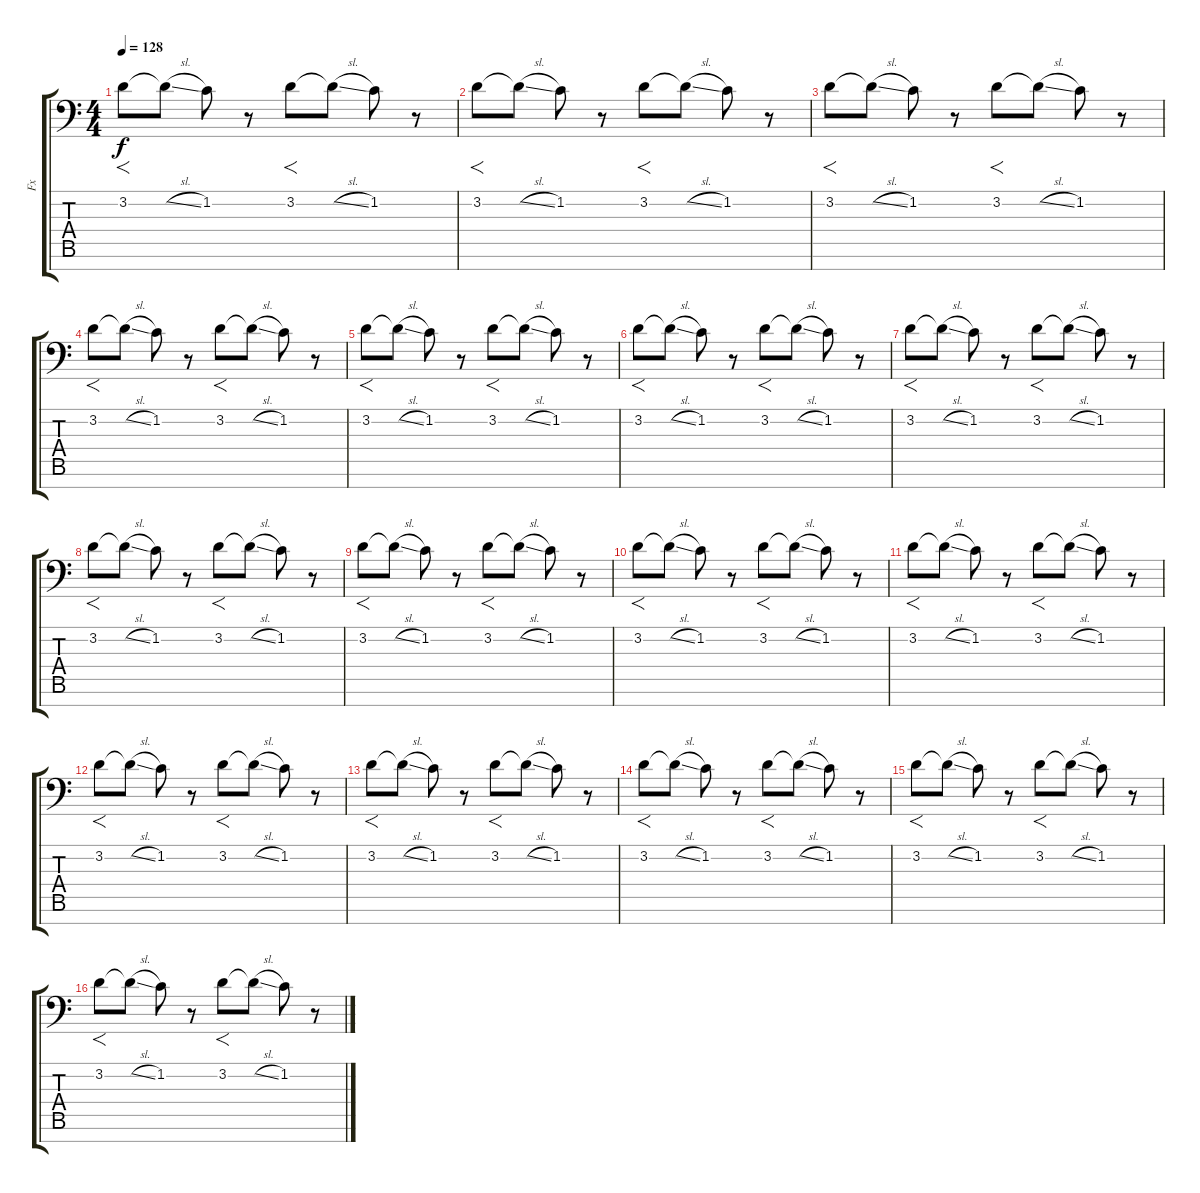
\track ("Fx" "Fx") {instrument electricpiano1}
\staff {score tabs}
\tuning (E4 B3 G3 D3 A2 E2 C-1) {hide}
\ts (4 4)
\tempo 128
\clef f4
\ks c
3.2.8{f dy f} 3.2{sl t}.8 1.2.8 r.8 3.2.8{f} 3.2{sl t}.8 1.2.8 r.8 |
3.2.8{f} 3.2{sl t}.8 1.2.8 r.8 3.2.8{f} 3.2{sl t}.8 1.2.8 r.8 |
3.2.8{f} 3.2{sl t}.8 1.2.8 r.8 3.2.8{f} 3.2{sl t}.8 1.2.8 r.8 |
3.2.8{f} 3.2{sl t}.8 1.2.8 r.8 3.2.8{f} 3.2{sl t}.8 1.2.8 r.8 |
3.2.8{f} 3.2{sl t}.8 1.2.8 r.8 3.2.8{f} 3.2{sl t}.8 1.2.8 r.8 |
3.2.8{f} 3.2{sl t}.8 1.2.8 r.8 3.2.8{f} 3.2{sl t}.8 1.2.8 r.8 |
3.2.8{f} 3.2{sl t}.8 1.2.8 r.8 3.2.8{f} 3.2{sl t}.8 1.2.8 r.8 |
3.2.8{f} 3.2{sl t}.8 1.2.8 r.8 3.2.8{f} 3.2{sl t}.8 1.2.8 r.8 |
3.2.8{f} 3.2{sl t}.8 1.2.8 r.8 3.2.8{f} 3.2{sl t}.8 1.2.8 r.8 |
3.2.8{f} 3.2{sl t}.8 1.2.8 r.8 3.2.8{f} 3.2{sl t}.8 1.2.8 r.8 |
3.2.8{f} 3.2{sl t}.8 1.2.8 r.8 3.2.8{f} 3.2{sl t}.8 1.2.8 r.8 |
3.2.8{f} 3.2{sl t}.8 1.2.8 r.8 3.2.8{f} 3.2{sl t}.8 1.2.8 r.8 |
3.2.8{f} 3.2{sl t}.8 1.2.8 r.8 3.2.8{f} 3.2{sl t}.8 1.2.8 r.8 |
3.2.8{f} 3.2{sl t}.8 1.2.8 r.8 3.2.8{f} 3.2{sl t}.8 1.2.8 r.8 |
3.2.8{f} 3.2{sl t}.8 1.2.8 r.8 3.2.8{f} 3.2{sl t}.8 1.2.8 r.8 |
3.2.8{f} 3.2{sl t}.8 1.2.8 r.8 3.2.8{f} 3.2{sl t}.8 1.2.8 r.8
